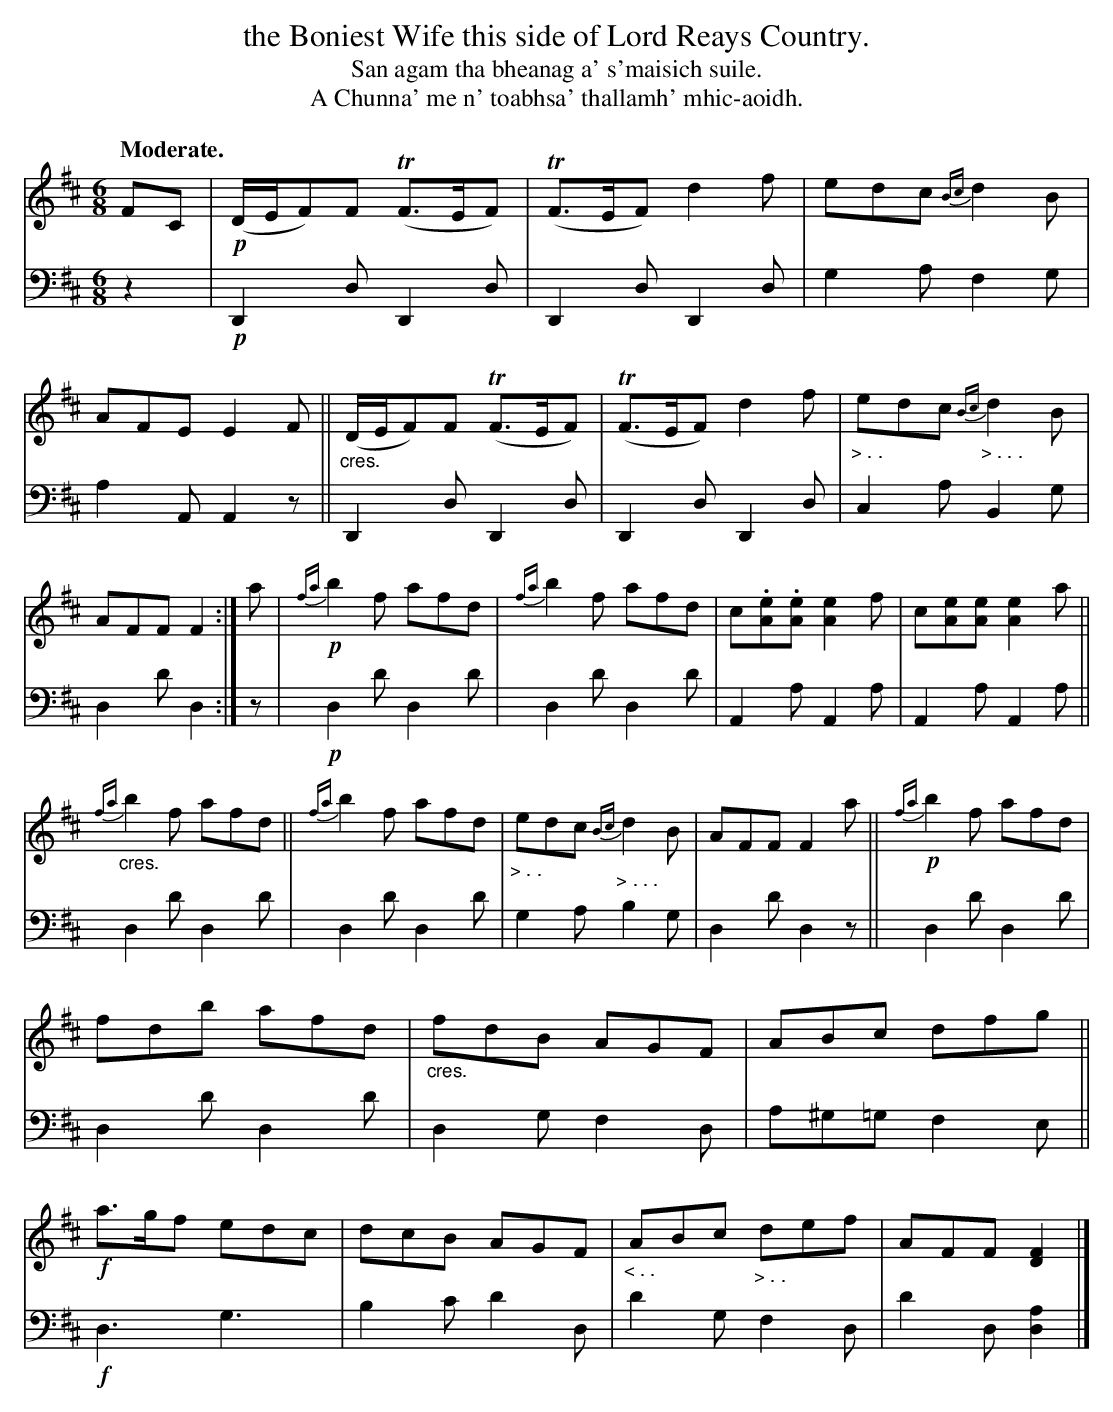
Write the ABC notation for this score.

X:1
T: the Boniest Wife this side of Lord Reays Country.
T: San agam tha bheanag a' s'maisich suile.
T: A Chunna' me n' toabhsa' thallamh' mhic-aoidh.
M: 6/8
L: 1/8
Q: "Moderate."
K: D
V: 1 staves=2
FC |!p!\
(D/E/F)F (TF>EF) | (TF>EF) d2f | edc {Bc}d2B | AFE E2F || "_cres."(D/E/F)F (TF>EF) | (TF>EF) d2f |\
"_> . ."edc "_> . . ."{Bc}d2B | AFF F2 :| a |\
!p! {fa}b2f afd | {fa}b2f afd | c.[eA].[eA] [e2A2]f | c[eA][eA] [e2A2]a ||
"_cres."{fa}b2f afd ||\
{fa}b2f afd | "_> . ."edc "_> . . ."{Bc}d2B | AFF F2a ||!p! {fa}b2f afd | fdb afd |"_cres."fdB AGF | ABc dfg ||\
!f!a>gf edc | dcB AGF | "_< . ."ABc "_> . ."def | AFF [F2D2] |]
V: 2 clef=bass middle=d
z2 |!p!\
D2d D2d | D2d D2d | g2a f2g | a2A A2z || D2d D2d | D2d D2d |
c2a B2g | d2d' d2 :| z |!p! d2d' d2d' | d2d' d2d' | A2a A2a | A2a A2a || d2d' d2d' |
d2d' d2d' | g2a b2g | d2d' d2z || d2d' d2d' | d2d' d2d' | d2g f2d | a^g=g f2e ||
!f!d3 g3 | b2c' d'2d | d'2g f2d | d'2d [d2a2] |]
